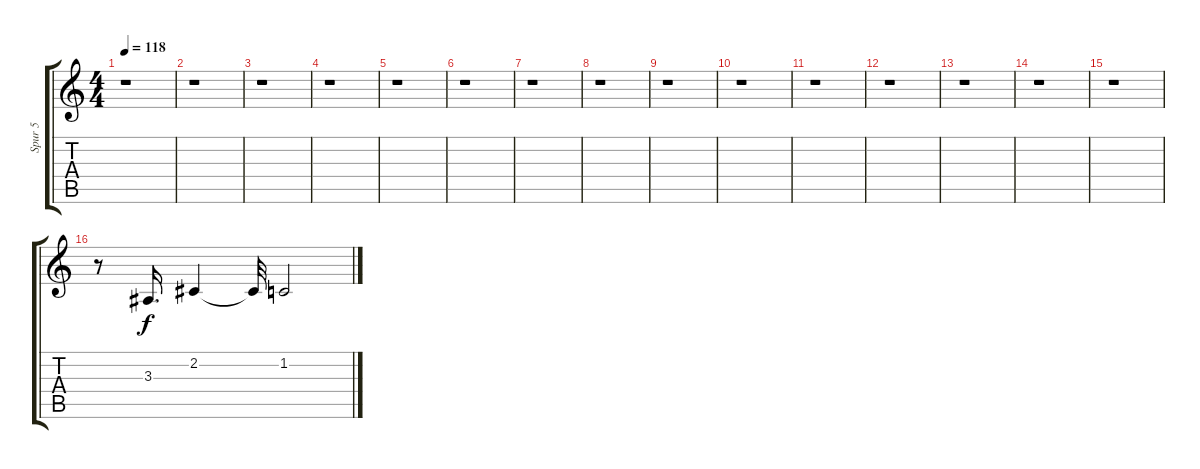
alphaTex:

\track ("Spur 5" "Spur 5") {instrument choiraahs}
\staff {score tabs}
\tuning (E4 B3 G3 D3 A2 E2) {hide}
\ts (4 4)
\tempo 118
\clef g2
\ks c
r.1{dy f instrument choiraahs} |
r.1 |
r.1 |
r.1 |
r.1 |
r.1 |
r.1 |
r.1 |
r.1 |
r.1 |
r.1 |
r.1 |
r.1 |
r.1 |
r.1 |
r.8 3.3.16{d} 2.2.4 2.2{t}.32 1.2.2
